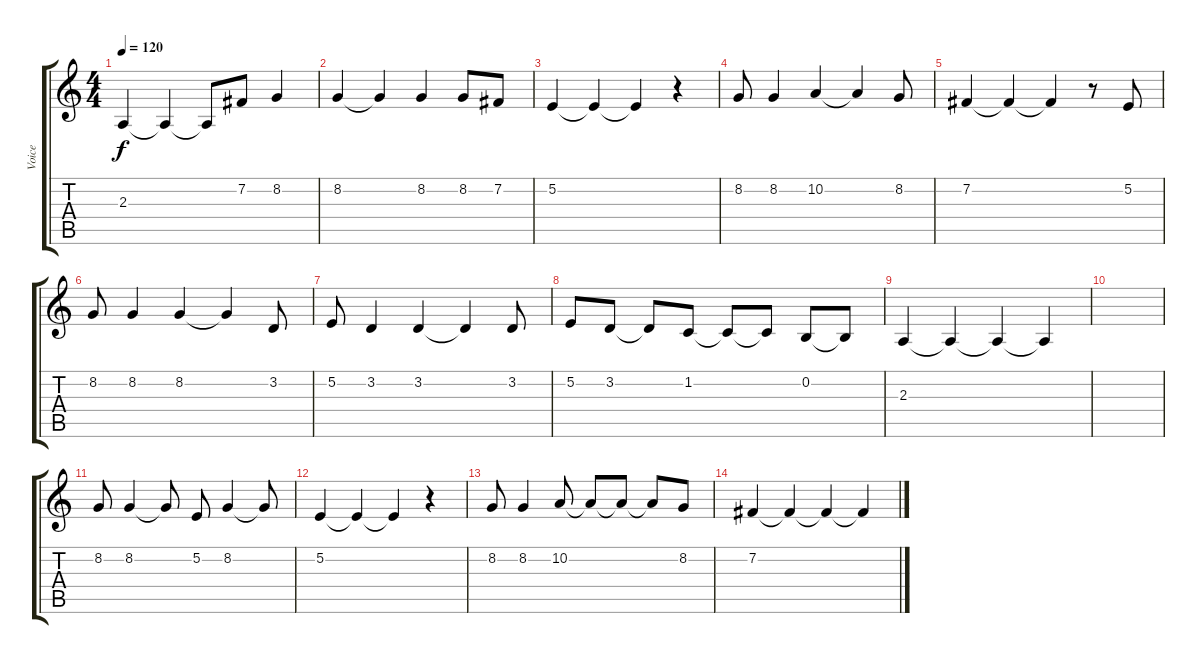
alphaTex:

\track ("Voice" "Voice") {instrument flute}
\staff {score tabs}
\tuning (E4 B3 G3 D3 A2 E2) {hide}
\ts (4 4)
\tempo 120
\clef g2
\ks c
2.3.4{dy f} 2.3{t}.4 2.3{t}.8 7.2.8 8.2.4 |
8.2.4 8.2{t}.4 8.2.4 8.2.8 7.2.8 |
5.2.4 5.2{t}.4 5.2{t}.4 r.4 |
8.2.8 8.2.4 10.2.4 10.2{t}.4 8.2.8 |
7.2.4 7.2{t}.4 7.2{t}.4 r.8 5.2.8 |
8.2.8 8.2.4 8.2.4 8.2{t}.4 3.2.8 |
5.2.8 3.2.4 3.2.4 3.2{t}.4 3.2.8 |
5.2.8 3.2.8 3.2{t}.8 1.2.8 1.2{t}.8 1.2{t}.8 0.2.8 0.2{t}.8 |
2.3.4 2.3{t}.4 2.3{t}.4 2.3{t}.4 |
|
8.2.8 8.2.4 8.2{t}.8 5.2.8 8.2.4 8.2{t}.8 |
5.2.4 5.2{t}.4 5.2{t}.4 r.4 |
8.2.8 8.2.4 10.2.8 10.2{t}.8 10.2{t}.8 10.2{t}.8 8.2.8 |
7.2.4 7.2{t}.4 7.2{t}.4 7.2{t}.4
